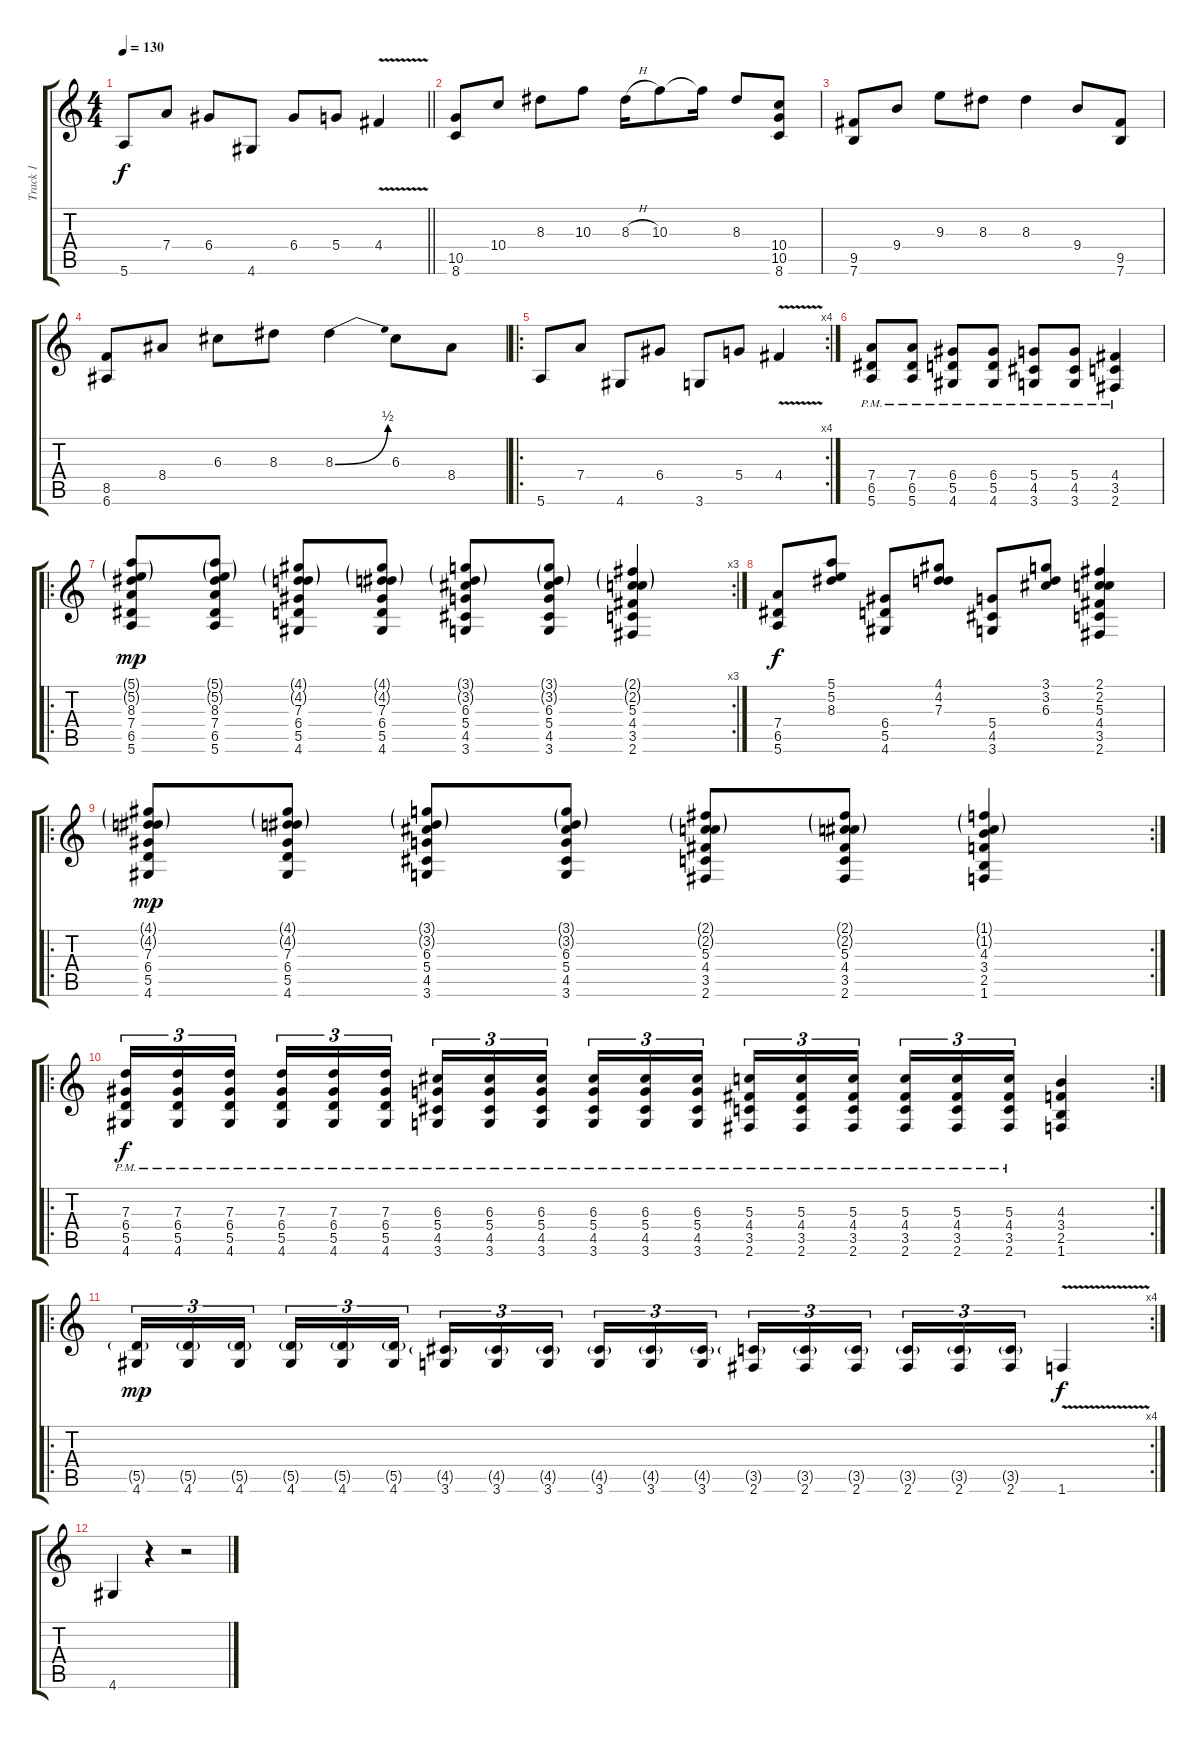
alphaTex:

\track ("Track 1" "Track 1") {instrument distortionguitar}
\staff {score tabs}
\tuning (E4 B3 G3 D3 A2 E2) {hide}
\ts (4 4)
\tempo 130
\clef g2
\barLineRight lightlight
\ks c
5.6.8{dy f} 7.4.8 6.4.8 4.6.8 6.4.8 5.4.8 4.4{v}.4 |
(10.5 8.6).8 10.4.8 8.3.8 10.3.8 8.3{h}.16 10.3.8 10.3{t}.16 8.3.8 (10.4 10.5 8.6).8 |
(9.5 7.6).8 9.4.8 9.3.8 8.3.8 8.3.4 9.4.8 (9.5 7.6).8 |
(8.5 6.6).8 8.4.8 6.3.8 8.3.8 8.3{be (bend 0 0 60 2)}.4 6.3.8 8.4.8 |
\ro
\rc 4
5.6.8 7.4.8 4.6.8 6.4.8 3.6.8 5.4.8 4.4{v}.4 |
(7.4{pm} 6.5{pm} 5.6{pm}).8 (7.4{pm} 6.5{pm} 5.6{pm}).8 (6.4{pm} 5.5{pm} 4.6{pm}).8 (6.4{pm} 5.5{pm} 4.6{pm}).8 (5.4{pm} 4.5{pm} 3.6{pm}).8 (5.4{pm} 4.5{pm} 3.6{pm}).8 (4.4{pm} 3.5{pm} 2.6{pm}).4 |
\ro
\rc 3
(5.1{g} 5.2{g} 8.3 7.4 6.5 5.6).8{dy mp} (5.1{g} 5.2{g} 8.3 7.4 6.5 5.6).8 (4.1{g} 4.2{g} 7.3 6.4 5.5 4.6).8 (4.1{g} 4.2{g} 7.3 6.4 5.5 4.6).8 (3.1{g} 3.2{g} 6.3 5.4 4.5 3.6).8 (3.1{g} 3.2{g} 6.3 5.4 4.5 3.6).8 (2.1{g} 2.2{g} 5.3 4.4 3.5 2.6).4 |
(7.4 6.5 5.6).8{dy f} (5.1 5.2 8.3).8 (6.4 5.5 4.6).8 (4.1 4.2 7.3).8 (5.4 4.5 3.6).8 (3.1 3.2 6.3).8 (2.1 2.2 5.3 4.4 3.5 2.6).4 |
\ro
\rc 2
(4.1{g} 4.2{g} 7.3 6.4 5.5 4.6).8{dy mp} (4.1{g} 4.2{g} 7.3 6.4 5.5 4.6).8 (3.1{g} 3.2{g} 6.3 5.4 4.5 3.6).8 (3.1{g} 3.2{g} 6.3 5.4 4.5 3.6).8 (2.1{g} 2.2{g} 5.3 4.4 3.5 2.6).8 (2.1{g} 2.2{g} 5.3 4.4 3.5 2.6).8 (1.1{g} 1.2{g} 4.3 3.4 2.5 1.6).4 |
\ro
\rc 2
(7.3{pm} 6.4{pm} 5.5 4.6).16{tu (3 2) dy f} (7.3{pm} 6.4{pm} 5.5 4.6).16{tu (3 2)} (7.3{pm} 6.4{pm} 5.5 4.6).16{tu (3 2) beam splitsecondary} (7.3{pm} 6.4{pm} 5.5 4.6).16{tu (3 2)} (7.3{pm} 6.4{pm} 5.5 4.6).16{tu (3 2)} (7.3{pm} 6.4{pm} 5.5 4.6).16{tu (3 2)} (6.3{pm} 5.4{pm} 4.5 3.6).16{tu (3 2)} (6.3{pm} 5.4{pm} 4.5 3.6).16{tu (3 2)} (6.3{pm} 5.4{pm} 4.5 3.6).16{tu (3 2) beam splitsecondary} (6.3{pm} 5.4 4.5 3.6).16{tu (3 2)} (6.3{pm} 5.4{pm} 4.5 3.6).16{tu (3 2)} (6.3{pm} 5.4{pm} 4.5 3.6).16{tu (3 2)} (5.3 4.4{pm} 3.5 2.6).16{tu (3 2)} (5.3 4.4{pm} 3.5 2.6).16{tu (3 2)} (5.3 4.4{pm} 3.5 2.6).16{tu (3 2) beam splitsecondary} (5.3{pm} 4.4{pm} 3.5 2.6).16{tu (3 2)} (5.3{pm} 4.4{pm} 3.5 2.6).16{tu (3 2)} (5.3{pm} 4.4{pm} 3.5 2.6).16{tu (3 2)} (4.3 3.4 2.5 1.6).4 |
\ro
\rc 4
(5.5{g} 4.6).16{tu (3 2) dy mp} (5.5{g} 4.6).16{tu (3 2)} (5.5{g} 4.6).16{tu (3 2) beam splitsecondary} (5.5{g} 4.6).16{tu (3 2)} (5.5{g} 4.6).16{tu (3 2)} (5.5{g} 4.6).16{tu (3 2)} (4.5{g} 3.6).16{tu (3 2)} (4.5{g} 3.6).16{tu (3 2)} (4.5{g} 3.6).16{tu (3 2) beam splitsecondary} (4.5{g} 3.6).16{tu (3 2)} (4.5{g} 3.6).16{tu (3 2)} (4.5{g} 3.6).16{tu (3 2)} (3.5{g} 2.6).16{tu (3 2)} (3.5{g} 2.6).16{tu (3 2)} (3.5{g} 2.6).16{tu (3 2) beam splitsecondary} (3.5{g} 2.6).16{tu (3 2)} (3.5{g} 2.6).16{tu (3 2)} (3.5{g} 2.6).16{tu (3 2)} 1.6{v}.4{dy f} |
4.6.4 r.4 r.2
